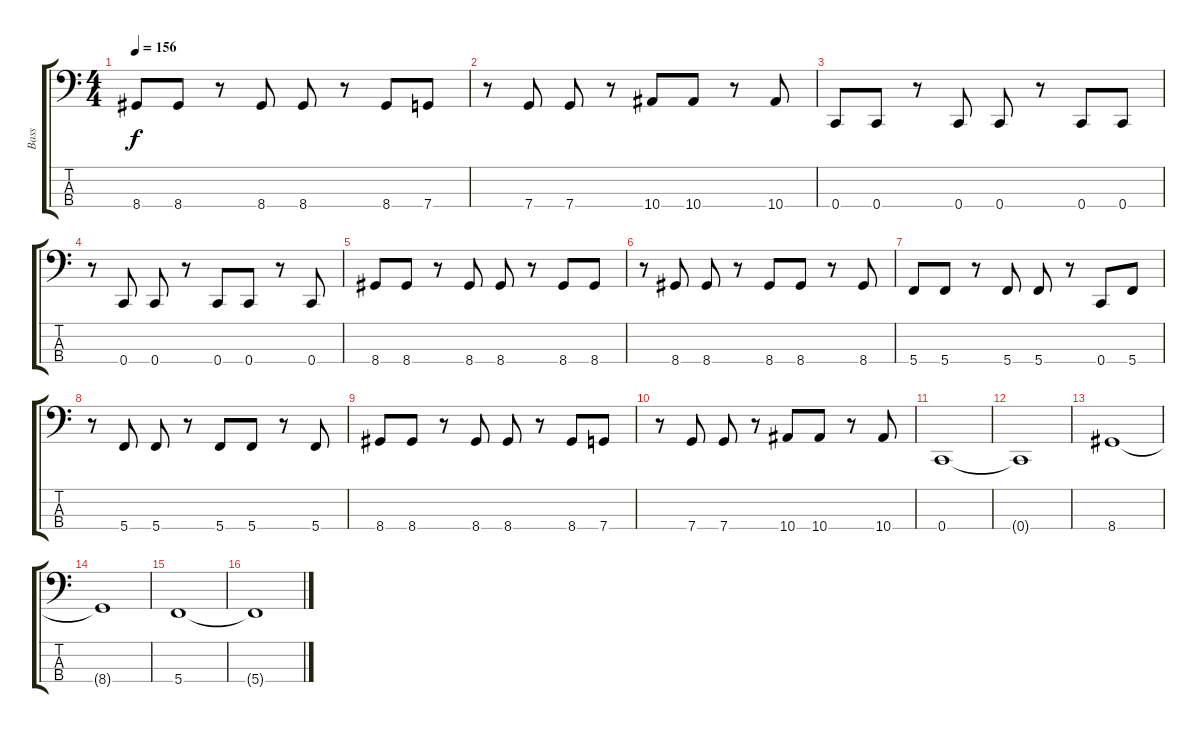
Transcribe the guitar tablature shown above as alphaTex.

\track ("Bass" "Bass") {instrument electricbassfinger}
\staff {score tabs}
\tuning (F2 C2 G1 C1) {hide}
\ts (4 4)
\tempo 156
\clef f4
\ks c
8.4.8{dy f} 8.4.8 r.8 8.4.8 8.4.8 r.8 8.4.8 7.4.8 |
r.8 7.4.8 7.4.8 r.8 10.4.8 10.4.8 r.8 10.4.8 |
0.4.8 0.4.8 r.8 0.4.8 0.4.8 r.8 0.4.8 0.4.8 |
r.8 0.4.8 0.4.8 r.8 0.4.8 0.4.8 r.8 0.4.8 |
8.4.8 8.4.8 r.8 8.4.8 8.4.8 r.8 8.4.8 8.4.8 |
r.8 8.4.8 8.4.8 r.8 8.4.8 8.4.8 r.8 8.4.8 |
5.4.8 5.4.8 r.8 5.4.8 5.4.8 r.8 0.4.8 5.4.8 |
r.8 5.4.8 5.4.8 r.8 5.4.8 5.4.8 r.8 5.4.8 |
8.4.8 8.4.8 r.8 8.4.8 8.4.8 r.8 8.4.8 7.4.8 |
r.8 7.4.8 7.4.8 r.8 10.4.8 10.4.8 r.8 10.4.8 |
0.4.1 |
0.4{t}.1 |
8.4.1 |
8.4{t}.1 |
5.4.1 |
5.4{t}.1
